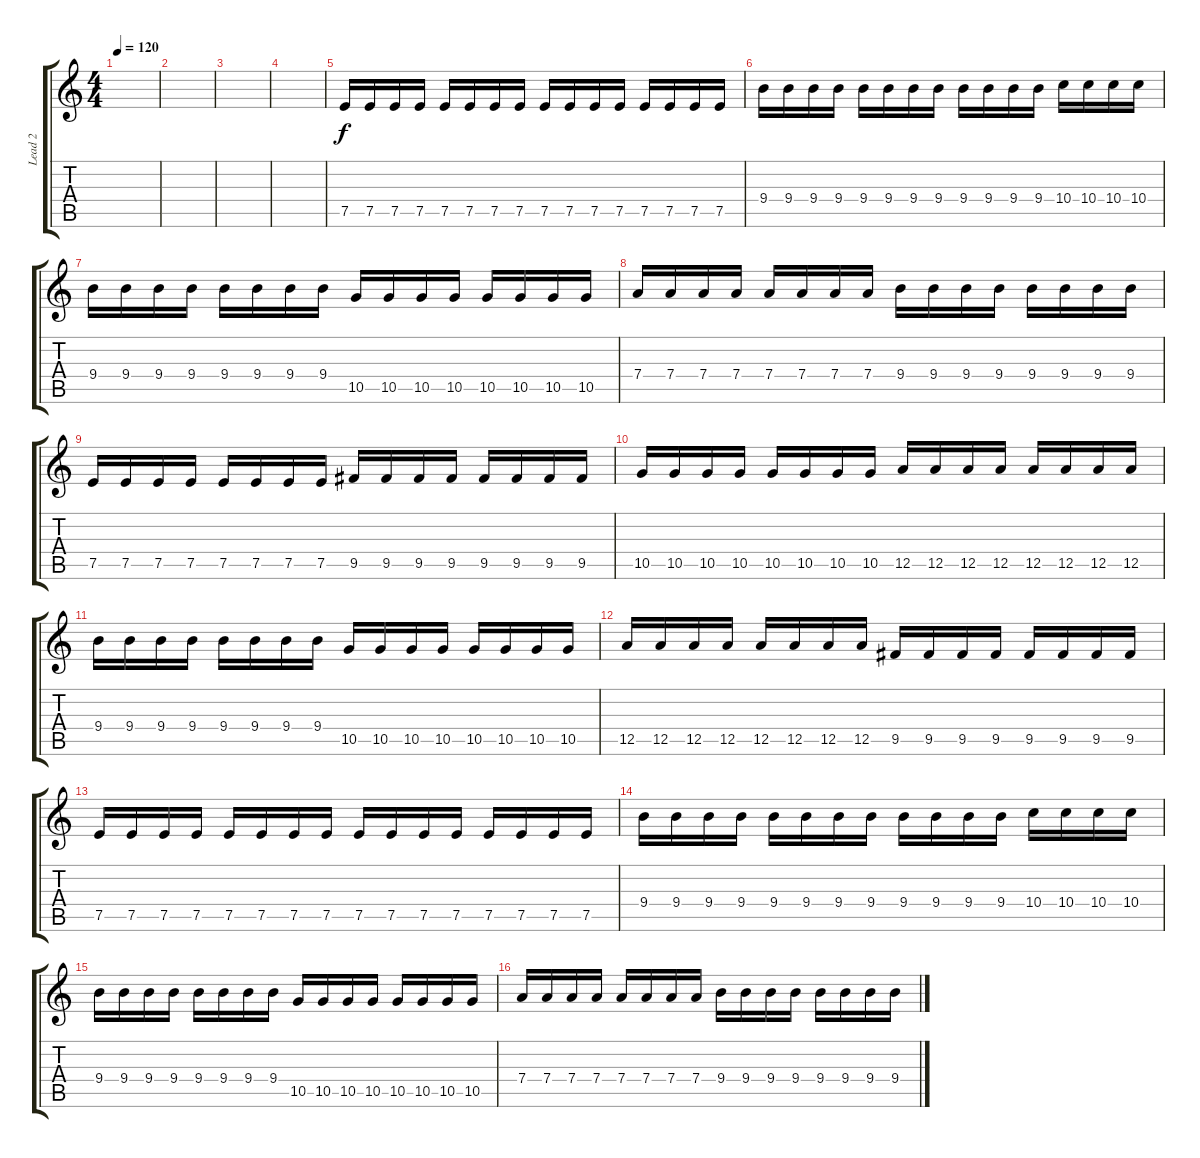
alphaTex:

\track ("Lead 2" "Lead 2") {instrument distortionguitar}
\staff {score tabs}
\tuning (E4 B3 G3 D3 A2 E2) {hide}
\ts (4 4)
\tempo 120
\clef g2
\ks c
|
|
|
|
7.5.16 7.5.16 7.5.16 7.5.16 7.5.16 7.5.16 7.5.16 7.5.16 7.5.16 7.5.16 7.5.16 7.5.16 7.5.16 7.5.16 7.5.16 7.5.16 |
9.4.16 9.4.16 9.4.16 9.4.16 9.4.16 9.4.16 9.4.16 9.4.16 9.4.16 9.4.16 9.4.16 9.4.16 10.4.16 10.4.16 10.4.16 10.4.16 |
9.4.16 9.4.16 9.4.16 9.4.16 9.4.16 9.4.16 9.4.16 9.4.16 10.5.16 10.5.16 10.5.16 10.5.16 10.5.16 10.5.16 10.5.16 10.5.16 |
7.4.16 7.4.16 7.4.16 7.4.16 7.4.16 7.4.16 7.4.16 7.4.16 9.4.16 9.4.16 9.4.16 9.4.16 9.4.16 9.4.16 9.4.16 9.4.16 |
7.5.16 7.5.16 7.5.16 7.5.16 7.5.16 7.5.16 7.5.16 7.5.16 9.5.16 9.5.16 9.5.16 9.5.16 9.5.16 9.5.16 9.5.16 9.5.16 |
10.5.16 10.5.16 10.5.16 10.5.16 10.5.16 10.5.16 10.5.16 10.5.16 12.5.16 12.5.16 12.5.16 12.5.16 12.5.16 12.5.16 12.5.16 12.5.16 |
9.4.16 9.4.16 9.4.16 9.4.16 9.4.16 9.4.16 9.4.16 9.4.16 10.5.16 10.5.16 10.5.16 10.5.16 10.5.16 10.5.16 10.5.16 10.5.16 |
12.5.16 12.5.16 12.5.16 12.5.16 12.5.16 12.5.16 12.5.16 12.5.16 9.5.16 9.5.16 9.5.16 9.5.16 9.5.16 9.5.16 9.5.16 9.5.16 |
7.5.16 7.5.16 7.5.16 7.5.16 7.5.16 7.5.16 7.5.16 7.5.16 7.5.16 7.5.16 7.5.16 7.5.16 7.5.16 7.5.16 7.5.16 7.5.16 |
9.4.16 9.4.16 9.4.16 9.4.16 9.4.16 9.4.16 9.4.16 9.4.16 9.4.16 9.4.16 9.4.16 9.4.16 10.4.16 10.4.16 10.4.16 10.4.16 |
9.4.16 9.4.16 9.4.16 9.4.16 9.4.16 9.4.16 9.4.16 9.4.16 10.5.16 10.5.16 10.5.16 10.5.16 10.5.16 10.5.16 10.5.16 10.5.16 |
7.4.16 7.4.16 7.4.16 7.4.16 7.4.16 7.4.16 7.4.16 7.4.16 9.4.16 9.4.16 9.4.16 9.4.16 9.4.16 9.4.16 9.4.16 9.4.16
